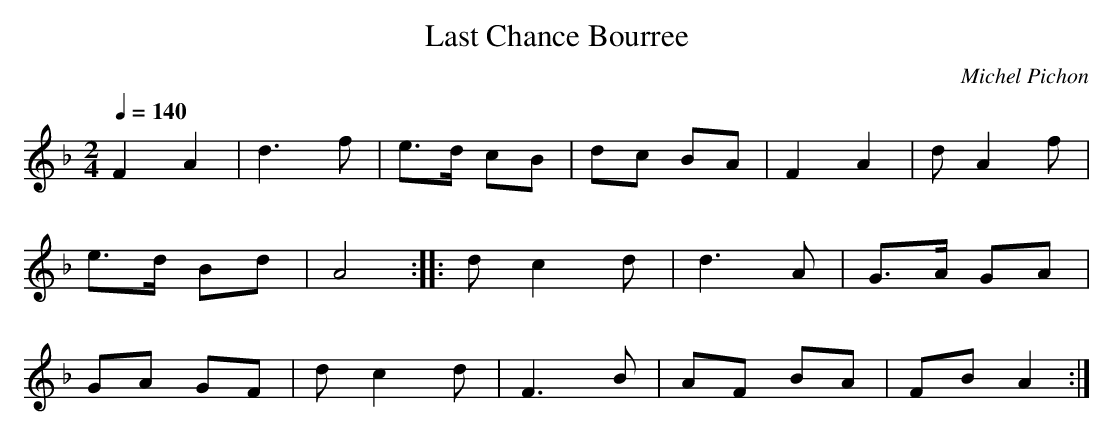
X:1
T:Last Chance Bourree
M:2/4
L:1/8
Q:1/4=140
C:Michel Pichon
K:Dm
F2A2 | d3f | e>d cB | dc BA | F2A2 | dA2f |
e>d Bd | A4 :: dc2d | d3A | G>A GA |
GA GF | dc2d | F3B | AF BA | FB A2 :|
